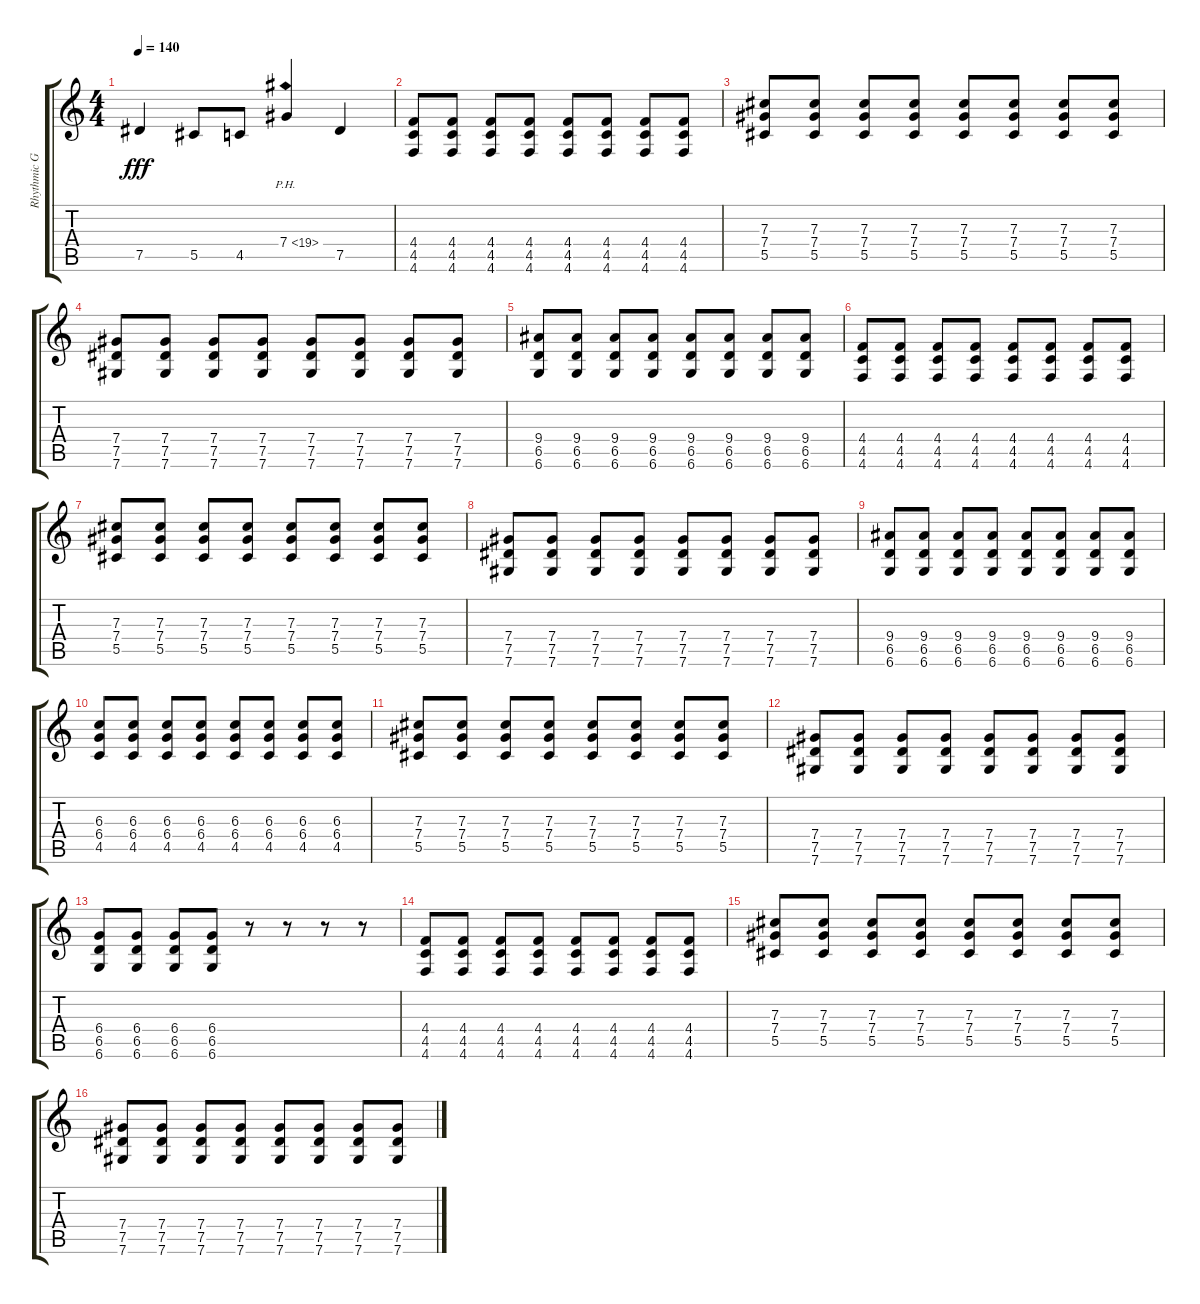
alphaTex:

\track ("Rhythmic Guitar" "Rhythmic G") {instrument distortionguitar}
\staff {score tabs}
\tuning (Eb4 Bb3 Gb3 Db3 Ab2 Db2) {hide}
\ts (4 4)
\tempo 140
\clef g2
\ks c
7.5.4{dy fff} 5.5.8 4.5.8 7.4{ph 12}.4 7.5.4 |
(4.4 4.5 4.6).8 (4.4 4.5 4.6).8 (4.4 4.5 4.6).8 (4.4 4.5 4.6).8 (4.4 4.5 4.6).8 (4.4 4.5 4.6).8 (4.4 4.5 4.6).8 (4.4 4.5 4.6).8 |
(7.3 7.4 5.5).8 (7.3 7.4 5.5).8 (7.3 7.4 5.5).8 (7.3 7.4 5.5).8 (7.3 7.4 5.5).8 (7.3 7.4 5.5).8 (7.3 7.4 5.5).8 (7.3 7.4 5.5).8 |
(7.4 7.5 7.6).8 (7.4 7.5 7.6).8 (7.4 7.5 7.6).8 (7.4 7.5 7.6).8 (7.4 7.5 7.6).8 (7.4 7.5 7.6).8 (7.4 7.5 7.6).8 (7.4 7.5 7.6).8 |
(9.4 6.5 6.6).8 (9.4 6.5 6.6).8 (9.4 6.5 6.6).8 (9.4 6.5 6.6).8 (9.4 6.5 6.6).8 (9.4 6.5 6.6).8 (9.4 6.5 6.6).8 (9.4 6.5 6.6).8 |
(4.4 4.5 4.6).8 (4.4 4.5 4.6).8 (4.4 4.5 4.6).8 (4.4 4.5 4.6).8 (4.4 4.5 4.6).8 (4.4 4.5 4.6).8 (4.4 4.5 4.6).8 (4.4 4.5 4.6).8 |
(7.3 7.4 5.5).8 (7.3 7.4 5.5).8 (7.3 7.4 5.5).8 (7.3 7.4 5.5).8 (7.3 7.4 5.5).8 (7.3 7.4 5.5).8 (7.3 7.4 5.5).8 (7.3 7.4 5.5).8 |
(7.4 7.5 7.6).8 (7.4 7.5 7.6).8 (7.4 7.5 7.6).8 (7.4 7.5 7.6).8 (7.4 7.5 7.6).8 (7.4 7.5 7.6).8 (7.4 7.5 7.6).8 (7.4 7.5 7.6).8 |
(9.4 6.5 6.6).8 (9.4 6.5 6.6).8 (9.4 6.5 6.6).8 (9.4 6.5 6.6).8 (9.4 6.5 6.6).8 (9.4 6.5 6.6).8 (9.4 6.5 6.6).8 (9.4 6.5 6.6).8 |
(6.3 6.4 4.5).8 (6.3 6.4 4.5).8 (6.3 6.4 4.5).8 (6.3 6.4 4.5).8 (6.3 6.4 4.5).8 (6.3 6.4 4.5).8 (6.3 6.4 4.5).8 (6.3 6.4 4.5).8 |
(7.3 7.4 5.5).8 (7.3 7.4 5.5).8 (7.3 7.4 5.5).8 (7.3 7.4 5.5).8 (7.3 7.4 5.5).8 (7.3 7.4 5.5).8 (7.3 7.4 5.5).8 (7.3 7.4 5.5).8 |
(7.4 7.5 7.6).8 (7.4 7.5 7.6).8 (7.4 7.5 7.6).8 (7.4 7.5 7.6).8 (7.4 7.5 7.6).8 (7.4 7.5 7.6).8 (7.4 7.5 7.6).8 (7.4 7.5 7.6).8 |
(6.4 6.5 6.6).8 (6.4 6.5 6.6).8 (6.4 6.5 6.6).8 (6.4 6.5 6.6).8 r.8 r.8 r.8 r.8 |
(4.4 4.5 4.6).8 (4.4 4.5 4.6).8 (4.4 4.5 4.6).8 (4.4 4.5 4.6).8 (4.4 4.5 4.6).8 (4.4 4.5 4.6).8 (4.4 4.5 4.6).8 (4.4 4.5 4.6).8 |
(7.3 7.4 5.5).8 (7.3 7.4 5.5).8 (7.3 7.4 5.5).8 (7.3 7.4 5.5).8 (7.3 7.4 5.5).8 (7.3 7.4 5.5).8 (7.3 7.4 5.5).8 (7.3 7.4 5.5).8 |
(7.4 7.5 7.6).8 (7.4 7.5 7.6).8 (7.4 7.5 7.6).8 (7.4 7.5 7.6).8 (7.4 7.5 7.6).8 (7.4 7.5 7.6).8 (7.4 7.5 7.6).8 (7.4 7.5 7.6).8
